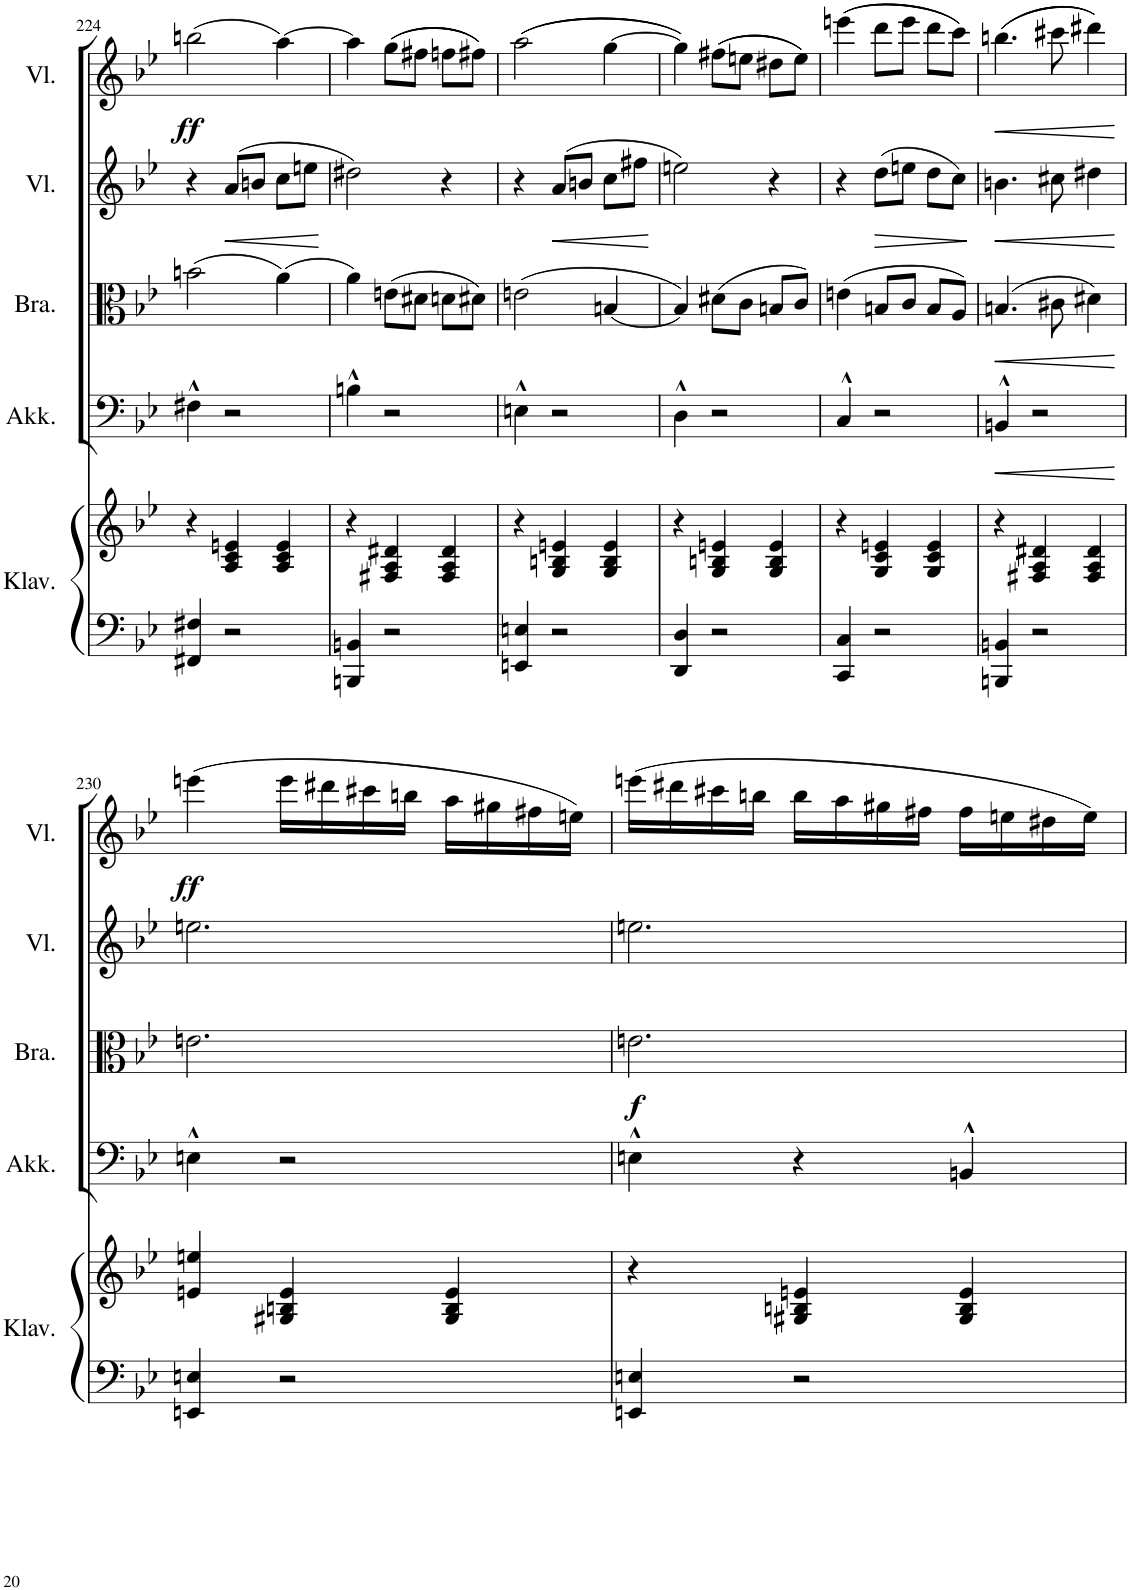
**kern	**kern	**kern	**dynam	**kern	**dynam	**kern	**dynam	**kern	**dynam
*part5	*part5	*part4	*part4	*part3	*part3	*part2	*part2	*part1	*part1
*staff6	*staff5	*staff4	*staff4	*staff3	*staff3	*staff2	*staff2	*staff1	*staff1
*I"Klavier	*	*I"Akkordeon	*	*I"Bratsche	*	*I"Violine	*	*I"Violine	*
*I'Klav.	*	*I'Akk.	*	*I'Bra.	*	*I'Vl.	*	*I'Vl.	*
!!LO:PB:g=z
*clefF4	*clefG2	*clefF4	*	*clefC3	*	*clefG2	*	*clefG2	*
*k[b-e-]	*k[b-e-]	*k[b-e-]	*	*k[b-e-]	*	*k[b-e-]	*	*k[b-e-]	*
*M3/4	*M3/4	*M3/4	*	*M3/4	*	*M3/4	*	*M3/4	*
=224	=224	=224	=224	=224	=224	=224	=224	=224	=224
!	!	!	!	!	!	!	!	!	!LO:DY:b
4FF#X/ 4F#X/	4r	4F#X^^\	.	(2bn\	.	4r	.	(2bbn\	ff
!	!	!	!	!	!	!	!LO:HP:b	!	!
2r	4A/ 4c/ 4en/	2r	.	.	.	(8a/L	<	.	.
.	.	.	.	.	.	8bn/J	.	.	.
.	4A/ 4c/ 4e/	.	.	(4a\)	.	8cc\L	.	[4aa\)	.
.	.	.	.	.	.	8een\J	.	.	.
.	.	.	.	.	.	.	[	.	.
=225	=225	=225	=225	=225	=225	=225	=225	=225	=225
4BBBn/ 4BBn/	4r	4Bn^^\	.	4a\)	.	2dd#X\)	.	4aa\]	.
2r	4F#X/ 4A/ 4d#X/	2r	.	(8en\L	.	.	.	((8gg\L	.
.	.	.	.	8d#X\J	.	.	.	8ff#X\J	.
.	4F#/ 4A/ 4d#/	.	.	8dn\L	.	4r	.	8ffn\L	.
.	.	.	.	8d#X\J)	.	.	.	8ff#X\J))	.
=226	=226	=226	=226	=226	=226	=226	=226	=226	=226
4EEn/ 4En/	4r	4En^^\	.	(2en\	.	4r	.	((2aa\	.
!	!	!	!	!	!	!	!LO:HP:b	!	!
2r	4G/ 4Bn/ 4en/	2r	.	.	.	(8a/L	<	.	.
.	.	.	.	.	.	8bn/J	.	.	.
.	4G/ 4B/ 4e/	.	.	[4Bn/	.	8cc\L	.	[4gg\	.
.	.	.	.	.	.	8ff#X\J	.	.	.
.	.	.	.	.	.	.	[	.	.
=227	=227	=227	=227	=227	=227	=227	=227	=227	=227
4DD/ 4D/	4r	4D^^\	.	4B/])	.	2een\)	.	4gg\]))	.
2r	4G/ 4Bn/ 4en/	2r	.	(8d#X\L	.	.	.	((8ff#X\L	.
.	.	.	.	8c\J	.	.	.	8een\J	.
.	4G/ 4B/ 4e/	.	.	8Bn/L	.	4r	.	8dd#X\L	.
.	.	.	.	8c/J)	.	.	.	8ee\J))	.
=228	=228	=228	=228	=228	=228	=228	=228	=228	=228
4CC/ 4C/	4r	4C^^/	.	(4en\	.	4r	.	((4eeen\	.
!	!	!	!	!	!	!	!LO:HP:b	!	!
2r	4G/ 4c/ 4en/	2r	.	8Bn/L	.	(8dd\L	>	8ddd\L	.
.	.	.	.	8c/J	.	8een\J	.	8eee\J	.
.	4G/ 4c/ 4e/	.	.	8B/L	.	8dd\L	.	8ddd\L	.
.	.	.	.	8A/J)	.	8cc\J)	.	8ccc\J))	.
.	.	.	.	.	.	.	]	.	.
=229	=229	=229	=229	=229	=229	=229	=229	=229	=229
!	!	!	!LO:HP:b	!	!LO:HP:b	!	!LO:HP:b	!	!LO:HP:b
4BBBn/ 4BBn/	4r	4BBn^^/	<	(4.Bn/	<	4.bn\	<	((4.bbn\	<
2r	4F#X/ 4A/ 4d#X/	2r	.	.	.	.	.	.	.
.	.	.	.	8c#X\	.	8cc#X\	.	8ccc#X\	.
.	4F#/ 4A/ 4d#/	.	.	4d#X\)	.	4dd#X\	.	4ddd#X\))	.
.	.	.	[	.	[	.	[	.	[
!!LO:LB:g=z
=230	=230	=230	=230	=230	=230	=230	=230	=230	=230
!	!	!	!	!	!	!	!	!	!LO:DY:b
4EEn/ 4En/	4en/ 4een/	4En^^\	.	2.en\	.	2.een\	.	(4eeen\	ff
2r	4G#X/ 4Bn/ 4e/	2r	.	.	.	.	.	16eee\LL	.
.	.	.	.	.	.	.	.	16ddd#X\	.
.	.	.	.	.	.	.	.	16ccc#X\	.
.	.	.	.	.	.	.	.	16bbn\JJ	.
.	4G#/ 4B/ 4e/	.	.	.	.	.	.	16aa\LL	.
.	.	.	.	.	.	.	.	16gg#X\	.
.	.	.	.	.	.	.	.	16ff#X\	.
.	.	.	.	.	.	.	.	16een\JJ)	.
=231	=231	=231	=231	=231	=231	=231	=231	=231	=231
!	!	!	!	!	!LO:DY:b	!	!	!	!
4EEn/ 4En/	4r	4En^^\	.	2.en\	f	2.een\	.	(16eeen\LL	.
.	.	.	.	.	.	.	.	16ddd#X\	.
.	.	.	.	.	.	.	.	16ccc#X\	.
.	.	.	.	.	.	.	.	16bbn\JJ	.
2r	4G#X/ 4Bn/ 4en/	4r	.	.	.	.	.	16bb\LL	.
.	.	.	.	.	.	.	.	16aa\	.
.	.	.	.	.	.	.	.	16gg#X\	.
.	.	.	.	.	.	.	.	16ff#X\JJ	.
.	4G#/ 4B/ 4e/	4BBn^^/	.	.	.	.	.	16ff#\LL	.
.	.	.	.	.	.	.	.	16een\	.
.	.	.	.	.	.	.	.	16dd#X\	.
.	.	.	.	.	.	.	.	16ee\JJ)	.
=	=	=	=	=	=	=	=	=	=
*-	*-	*-	*-	*-	*-	*-	*-	*-	*-
